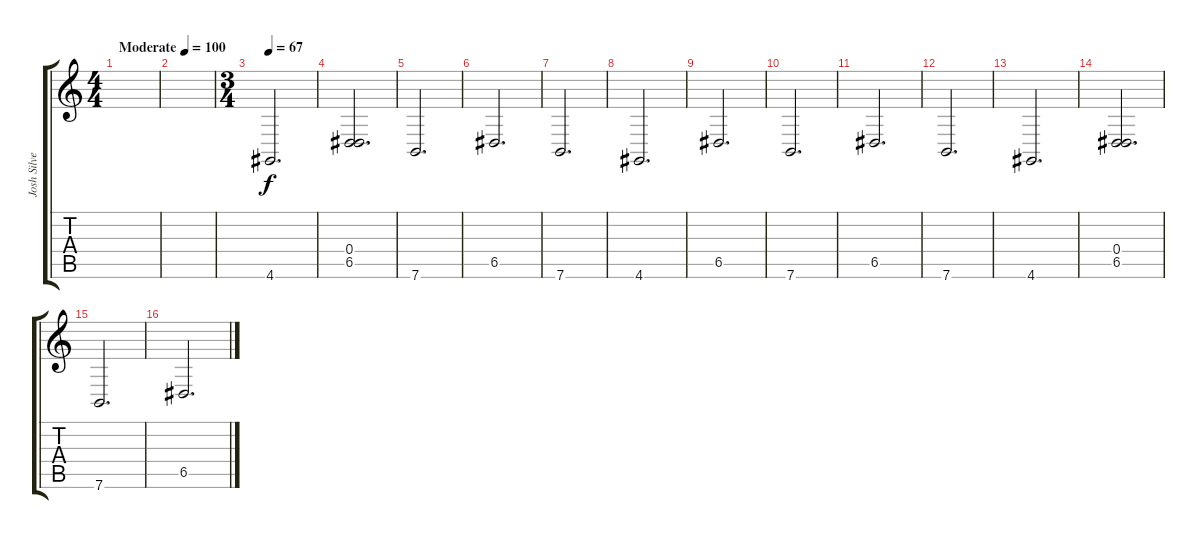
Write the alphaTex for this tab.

\track ("Josh Silver" "Josh Silve") {instrument choiraahs}
\staff {score tabs}
\tuning (E4 B3 G3 D3 A2 E2) {hide}
\ts (4 4)
\tempo (100 "Moderate")
\clef g2
\ks c
|
|
\ts (3 4)
\tempo 67
4.6.2{d} |
(0.4 6.5).2{d} |
7.6.2{d} |
6.5.2{d} |
7.6.2{d} |
4.6.2{d} |
6.5.2{d} |
7.6.2{d} |
6.5.2{d} |
7.6.2{d} |
4.6.2{d} |
(0.4 6.5).2{d} |
7.6.2{d} |
6.5.2{d}
